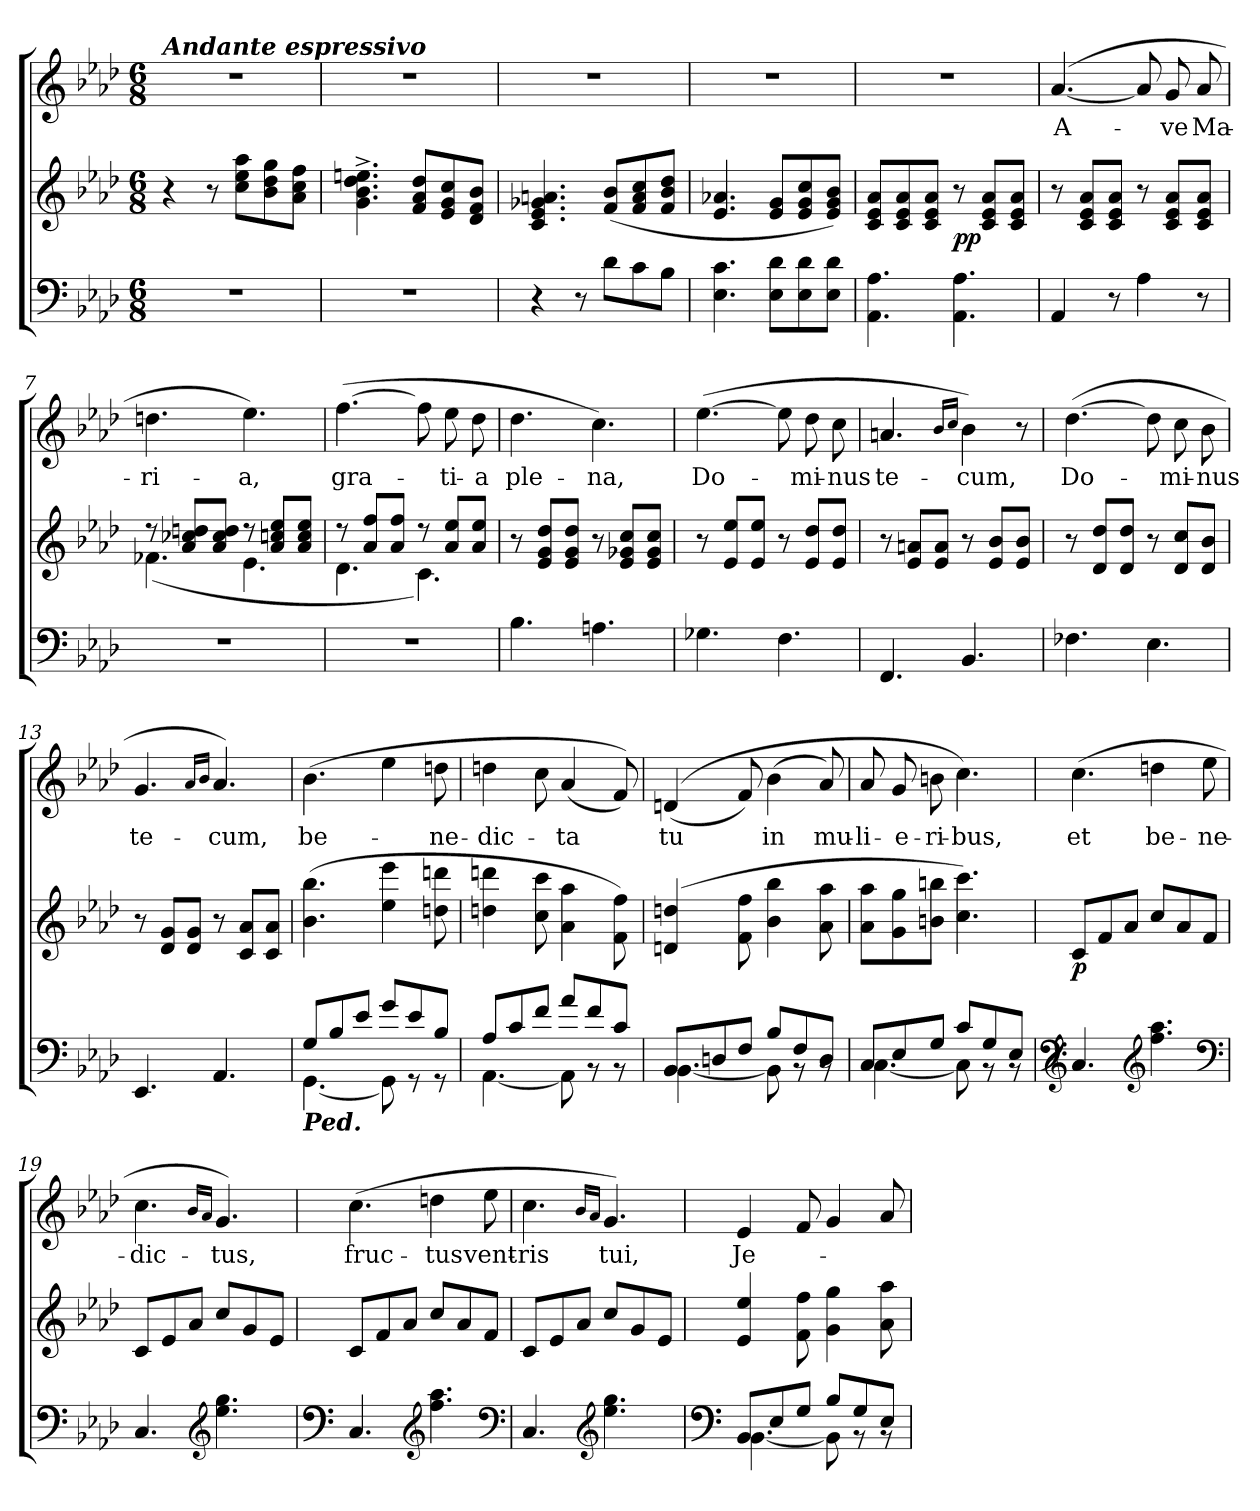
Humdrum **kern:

**kern	**kern	**dynam	**kern	**text
*part2	*part2	*part2	*part1	*part1
*staff3	*staff2	*staff2/3	*staff1	*staff1
*clefF4	*clefG2	*	*clefG2	*
*k[b-e-a-d-]	*k[b-e-a-d-]	*	*k[b-e-a-d-]	*
*A-:	*A-:	*	*A-:	*
*M6/8	*M6/8	*	*M6/8	*
=1	=1	=1	=1	=1
!	!	!	!LO:TX:a:Bi:t=Andante espressivo	!
2.r	4r	.	2.r	.
.	8r	.	.	.
.	8cc\ 8ee-\ 8aa-\L	.	.	.
.	8b-\ 8dd-\ 8gg\	.	.	.
.	8a-\ 8cc\ 8ff\J	.	.	.
=2	=2	=2	=2	=2
2.r	4.g\^> 4.b-\^> 4.dd-\^> 4.een\^>	.	2.r	.
.	8f/ 8a-/ 8dd-/L	.	.	.
.	8e-/ 8g/ 8cc/	.	.	.
.	8d-/ 8f/ 8b-/J	.	.	.
=3	=3	=3	=3	=3
4r	4.c/ 4.e-/ 4.g-X/ 4.an/	.	2.r	.
8r	.	.	.	.
8d-\L	(>8f/ 8b-/L	.	.	.
8c\	8f/ 8a/ 8cc/	.	.	.
8B-\J	8f/ 8b-/ 8dd-/J	.	.	.
=4	=4	=4	=4	=4
4.E-\ 4.c\	4.e-/ 4.a-X/	.	2.r	.
8E-\ 8d-\L	8e-/ 8g/L	.	.	.
8E-\ 8d-\	8e-/ 8g/ 8cc/	.	.	.
8E-\ 8d-\J	8e-/ 8g/ 8b-/J)	.	.	.
=5	=5	=5	=5	=5
4.AA-\ 4.A-\	8c/ 8e-/ 8a-/L	.	2.r	.
.	8c/ 8e-/ 8a-/	.	.	.
.	8c/ 8e-/ 8a-/J	.	.	.
!	!	!LO:DY:b	!	!
4.AA-\ 4.A-\	8r	pp	.	.
.	8c/ 8e-/ 8a-/L	.	.	.
.	8c/ 8e-/ 8a-/J	.	.	.
=6	=6	=6	=6	=6
!	!	!	!	!LO:LY:b
4AA-/	8r	.	([4.a-/	A-
.	8c/ 8e-/ 8a-/L	.	.	.
8r	8c/ 8e-/ 8a-/J	.	.	.
4A-\	8r	.	8a-/]	.
!	!	!	!	!LO:LY:b
.	8c/ 8e-/ 8a-/L	.	8g/	-ve
!	!	!	!	!LO:LY:b
8r	8c/ 8e-/ 8a-/J	.	8a-/	Ma-
!!LO:LB:g=z
=7	=7	=7	=7	=7
*	*^	*	*	*
!	!	!	!	!	!LO:LY:b
2.r	8rdd	(<4.f-X\	.	4.ddn\	-ri-
.	8a-/ 8cc-X/ 8ddn/L	.	.	.	.
.	8a-/ 8cc-/ 8dd/J	.	.	.	.
!	!	!	!	!	!LO:LY:b
.	8rdd	4.e-\	.	4.ee-\)	-a,
.	8a-/ 8ccn/ 8ee-/L	.	.	.	.
.	8a-/ 8cc/ 8ee-/J	.	.	.	.
=8	=8	=8	=8	=8	=8
!	!	!	!	!	!LO:LY:b
2.r	8rdd	4.d-\	.	(>[4.ff\	gra-
.	8a-/ 8ff/L	.	.	.	.
.	8a-/ 8ff/J	.	.	.	.
.	8rdd	4.c\)	.	8ff\]	.
!	!	!	!	!	!LO:LY:b
.	8a-/ 8ee-/L	.	.	8ee-\	-ti-
!	!	!	!	!	!LO:LY:b
.	8a-/ 8ee-/J	.	.	8dd-\	-a
*	*v	*v	*	*	*
=9	=9	=9	=9	=9
!	!	!	!	!LO:LY:b
4.B-\	8r	.	4.dd-\	ple-
.	8e-/ 8g/ 8dd-/L	.	.	.
.	8e-/ 8g/ 8dd-/J	.	.	.
!	!	!	!	!LO:LY:b
4.An\	8r	.	4.cc\)	-na,
.	8e-/ 8g-X/ 8cc/L	.	.	.
.	8e-/ 8g-/ 8cc/J	.	.	.
=10	=10	=10	=10	=10
!	!	!	!	!LO:LY:b
4.G-X\	8r	.	(>[4.ee-\	Do-
.	8e-/ 8ee-/L	.	.	.
.	8e-/ 8ee-/J	.	.	.
4.F\	8r	.	8ee-\]	.
!	!	!	!	!LO:LY:b
.	8e-/ 8dd-/L	.	8dd-\	-mi-
!	!	!	!	!LO:LY:b
.	8e-/ 8dd-/J	.	8cc\	-nus
=11	=11	=11	=11	=11
!	!	!	!	!LO:LY:b
4.FF/	8r	.	4.an/	te-
.	8e-/ 8an/L	.	.	.
.	8e-/ 8a/J	.	.	.
.	.	.	16qb-/LL	.
.	.	.	16qcc/JJ	.
!	!	!	!	!LO:LY:b
4.BB-/	8r	.	4b-\)	-cum,
.	8e-/ 8b-/L	.	.	.
.	8e-/ 8b-/J	.	8r	.
!!LO:LB:g=z
=12	=12	=12	=12	=12
!	!	!	!	!LO:LY:b
4.F-X\	8r	.	(>[4.dd-\	Do-
.	8d-/ 8dd-/L	.	.	.
.	8d-/ 8dd-/J	.	.	.
4.E-\	8r	.	8dd-\]	.
!	!	!	!	!LO:LY:b
.	8d-/ 8cc/L	.	8cc\	-mi-
!	!	!	!	!LO:LY:b
.	8d-/ 8b-/J	.	8b-\	-nus
=13	=13	=13	=13	=13
!	!	!	!	!LO:LY:b
4.EE-/	8r	.	4.g/	te-
.	8d-/ 8g/L	.	.	.
.	8d-/ 8g/J	.	.	.
.	.	.	16qa-/LL	.
.	.	.	16qb-/JJ	.
!	!	!	!	!LO:LY:b
4.AA-/	8r	.	4.a-/)	-cum,
.	8c/ 8a-/L	.	.	.
.	8c/ 8a-/J	.	.	.
=14	=14	=14	=14	=14
*^	*	*	*	*
!LO:TX:b:Bi:t=Ped.	!	!	!	!	!
!	!	!	!	!	!LO:LY:b
8G/L	[<4.GG\	(>4.b-\ 4.bb-\	.	(>4.b-\	be-
8B-/	.	.	.	.	.
8e-/J	.	.	.	.	.
8g/L	8GG\]	4ee-\ 4eee-\	.	4ee-\	.
8e-/	8rGG	.	.	.	.
!	!	!	!	!	!LO:LY:b
8B-/J	8rGG	8ddn\ 8dddn\	.	8ddn\	-ne-
=15	=15	=15	=15	=15	=15
!	!	!	!	!	!LO:LY:b
8A-/L	[<4.AA-\	4ddn\ 4dddn\	.	4ddn\	-dic-
8c/	.	.	.	.	.
8f/J	.	8cc\ 8ccc\	.	8cc\	.
!	!	!	!	!	!LO:LY:b
8a-/L	8AA-\]	4a-\ 4aa-\	.	(<4a-/	-ta
8f/	8rAA	.	.	.	.
8c/J	8rAA	8f\ 8ff\)	.	8f/))	.
=16	=16	=16	=16	=16	=16
!	!	!	!	!	!LO:LY:b
8BB-/L	[<4.BB-\	(4dn/ 4ddn/	.	(<(4dn/	tu
8Dn/	.	.	.	.	.
8F/J	.	8f\ 8ff\	.	8f/)	.
!	!	!	!	!	!LO:LY:b
8B-/L	8BB-\]	4b-\ 4bb-\	.	(>4b-\	in
8F/	8rAA	.	.	.	.
!	!	!	!	!	!LO:LY:b
8D/J	8rAA	8a-\ 8aa-\	.	8a-/)	mu-
!!LO:PB:g=z
=17	=17	=17	=17	=17	=17
!	!	!	!	!	!LO:LY:b
8C/L	[<4.C\	8a-\ 8aa-\L	.	8a-/	-li-
!	!	!	!	!	!LO:LY:b
8E-/	.	8g\ 8gg\	.	8g/	-e-
!	!	!	!	!	!LO:LY:b
8G/J	.	8bn\ 8bbn\J	.	8bn\	-ri-
!	!	!	!	!	!LO:LY:b
8c/L	8C\]	4.cc\ 4.ccc\)	.	4.cc\)	-bus,
8G/	8rBB	.	.	.	.
8E-/J	8rAA	.	.	.	.
=18	=18	=18	=18	=18	=18
!	!	!	!LO:DY:b	!	!LO:LY:b
*v	*v	*	*	*	*
4.C/	8c/L	p	(>4.cc\	et
.	8f/	.	.	.
.	8a-/J	.	.	.
*clefG2	*	*	*	*
!	!	!	!	!LO:LY:b
4.ff\ 4.aa-\	8cc/L	.	4ddn\	be-
.	8a-/	.	.	.
!	!	!	!	!LO:LY:b
.	8f/J	.	8ee-\	-ne-
*clefF4	*	*	*	*
=19	=19	=19	=19	=19
!	!	!	!	!LO:LY:b
4.C/	8c/L	.	4.cc\	-dic-
.	8e-/	.	.	.
.	8a-/J	.	.	.
*clefG2	*	*	*	*
.	.	.	16qb-/LL	.
.	.	.	16qa-/JJ	.
!	!	!	!	!LO:LY:b
4.ee-\ 4.gg\	8cc/L	.	4.g/)	-tus,
.	8g/	.	.	.
.	8e-/J	.	.	.
=20	=20	=20	=20	=20
*clefF4	*	*	*	*
!	!	!	!	!LO:LY:b
4.C/	8c/L	.	(>4.cc\	fruc-
.	8f/	.	.	.
.	8a-/J	.	.	.
*clefG2	*	*	*	*
!	!	!	!	!LO:LY:b
4.ff\ 4.aa-\	8cc/L	.	4ddn\	-tus
.	8a-/	.	.	.
!	!	!	!	!LO:LY:b
.	8f/J	.	8ee-\	vent-
*clefF4	*	*	*	*
=21	=21	=21	=21	=21
!	!	!	!	!LO:LY:b
4.C/	8c/L	.	4.cc\	-ris
.	8e-/	.	.	.
.	8a-/J	.	.	.
*clefG2	*	*	*	*
.	.	.	16qb-/LL	.
.	.	.	16qa-/JJ	.
!	!	!	!	!LO:LY:b
4.ee-\ 4.gg\	8cc/L	.	4.g/)	tui,
.	8g/	.	.	.
.	8e-/J	.	.	.
=22	=22	=22	=22	=22
*clefF4	*	*	*	*
*^	*	*	*	*
!	!	!	!	!	!LO:LY:b
8BB-/L	[<4.BB-\	4e-/ 4ee-/	.	4e-/	Je-
8E-/	.	.	.	.	.
8G/J	.	8f\ 8ff\	.	8f/	.
8B-/L	8BB-\]	4g\ 4gg\	.	4g/	.
8G/	8rAA	.	.	.	.
8E-/J	8rAA	8a-\ 8aa-\	.	8a-/	.
*v	*v	*	*	*	*
=	=	=	=	=
*-	*-	*-	*-	*-
